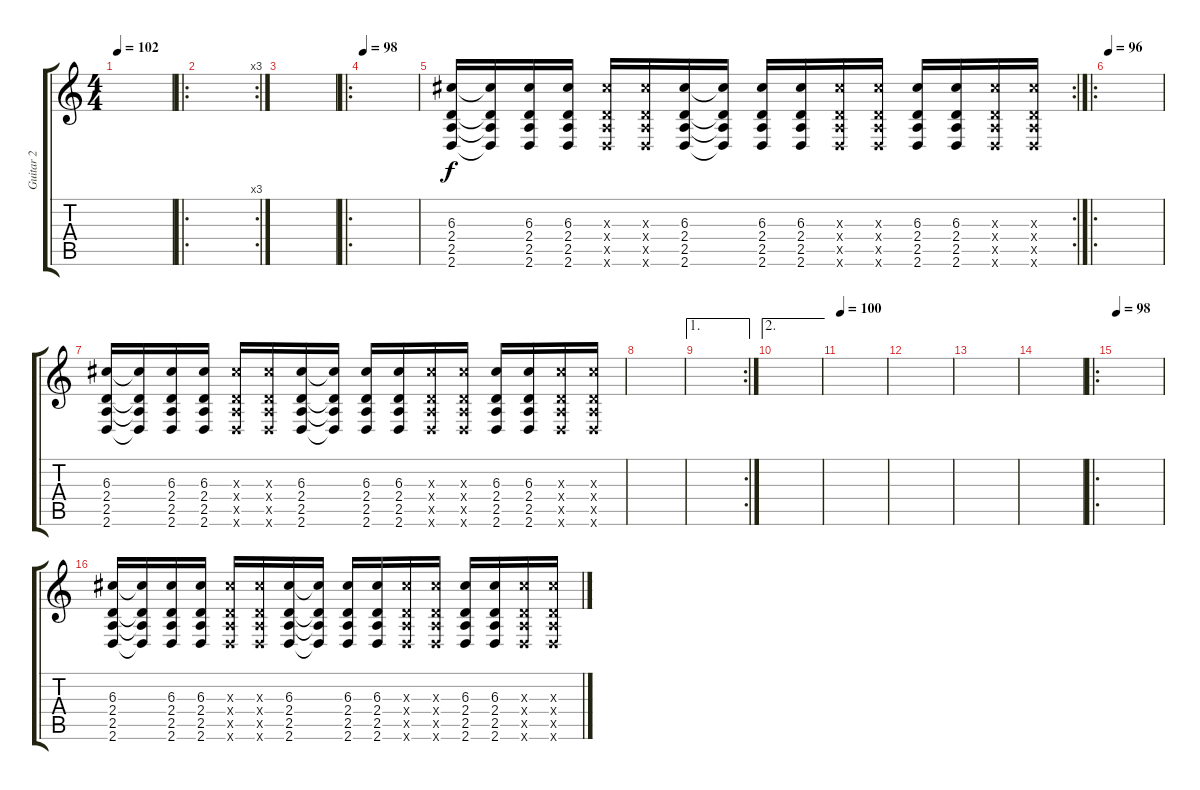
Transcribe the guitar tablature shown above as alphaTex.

\track ("Guitar 2" "Guitar 2") {instrument acousticguitarsteel}
\staff {score tabs}
\tuning (E4 C4 G3 C3 G2 C2) {hide}
\ts (4 4)
\tempo 102
\clef g2
\ks c
|
\ro
\rc 3
|
|
\ro
\tempo 98
|
\rc 2
(6.3 2.4 2.5 2.6).16 (6.3{t} 2.4{t} 2.5{t} 2.6{t}).16 (6.3 2.4 2.5 2.6).16 (6.3 2.4 2.5 2.6).16 (6.3{x} 2.4{x} 2.5{x} 2.6{x}).16 (6.3{x} 2.4{x} 2.5{x} 2.6{x}).16 (6.3 2.4 2.5 2.6).16 (6.3{t} 2.4{t} 2.5{t} 2.6{t}).16 (6.3 2.4 2.5 2.6).16 (6.3 2.4 2.5 2.6).16 (6.3{x} 2.4{x} 2.5{x} 2.6{x}).16 (6.3{x} 2.4{x} 2.5{x} 2.6{x}).16 (6.3 2.4 2.5 2.6).16 (6.3 2.4 2.5 2.6).16 (6.3{x} 2.4{x} 2.5{x} 2.6{x}).16 (6.3{x} 2.4{x} 2.5{x} 2.6{x}).16 |
\ro
\tempo 96
|
(6.3 2.4 2.5 2.6).16 (6.3{t} 2.4{t} 2.5{t} 2.6{t}).16 (6.3 2.4 2.5 2.6).16 (6.3 2.4 2.5 2.6).16 (6.3{x} 2.4{x} 2.5{x} 2.6{x}).16 (6.3{x} 2.4{x} 2.5{x} 2.6{x}).16 (6.3 2.4 2.5 2.6).16 (6.3{t} 2.4{t} 2.5{t} 2.6{t}).16 (6.3 2.4 2.5 2.6).16 (6.3 2.4 2.5 2.6).16 (6.3{x} 2.4{x} 2.5{x} 2.6{x}).16 (6.3{x} 2.4{x} 2.5{x} 2.6{x}).16 (6.3 2.4 2.5 2.6).16 (6.3 2.4 2.5 2.6).16 (6.3{x} 2.4{x} 2.5{x} 2.6{x}).16 (6.3{x} 2.4{x} 2.5{x} 2.6{x}).16 |
|
\ae 1
\rc 2
|
\ae 2
|
\tempo 100
|
|
|
|
\ro
\tempo 98
|
(6.3 2.4 2.5 2.6).16 (6.3{t} 2.4{t} 2.5{t} 2.6{t}).16 (6.3 2.4 2.5 2.6).16 (6.3 2.4 2.5 2.6).16 (6.3{x} 2.4{x} 2.5{x} 2.6{x}).16 (6.3{x} 2.4{x} 2.5{x} 2.6{x}).16 (6.3 2.4 2.5 2.6).16 (6.3{t} 2.4{t} 2.5{t} 2.6{t}).16 (6.3 2.4 2.5 2.6).16 (6.3 2.4 2.5 2.6).16 (6.3{x} 2.4{x} 2.5{x} 2.6{x}).16 (6.3{x} 2.4{x} 2.5{x} 2.6{x}).16 (6.3 2.4 2.5 2.6).16 (6.3 2.4 2.5 2.6).16 (6.3{x} 2.4{x} 2.5{x} 2.6{x}).16 (6.3{x} 2.4{x} 2.5{x} 2.6{x}).16
